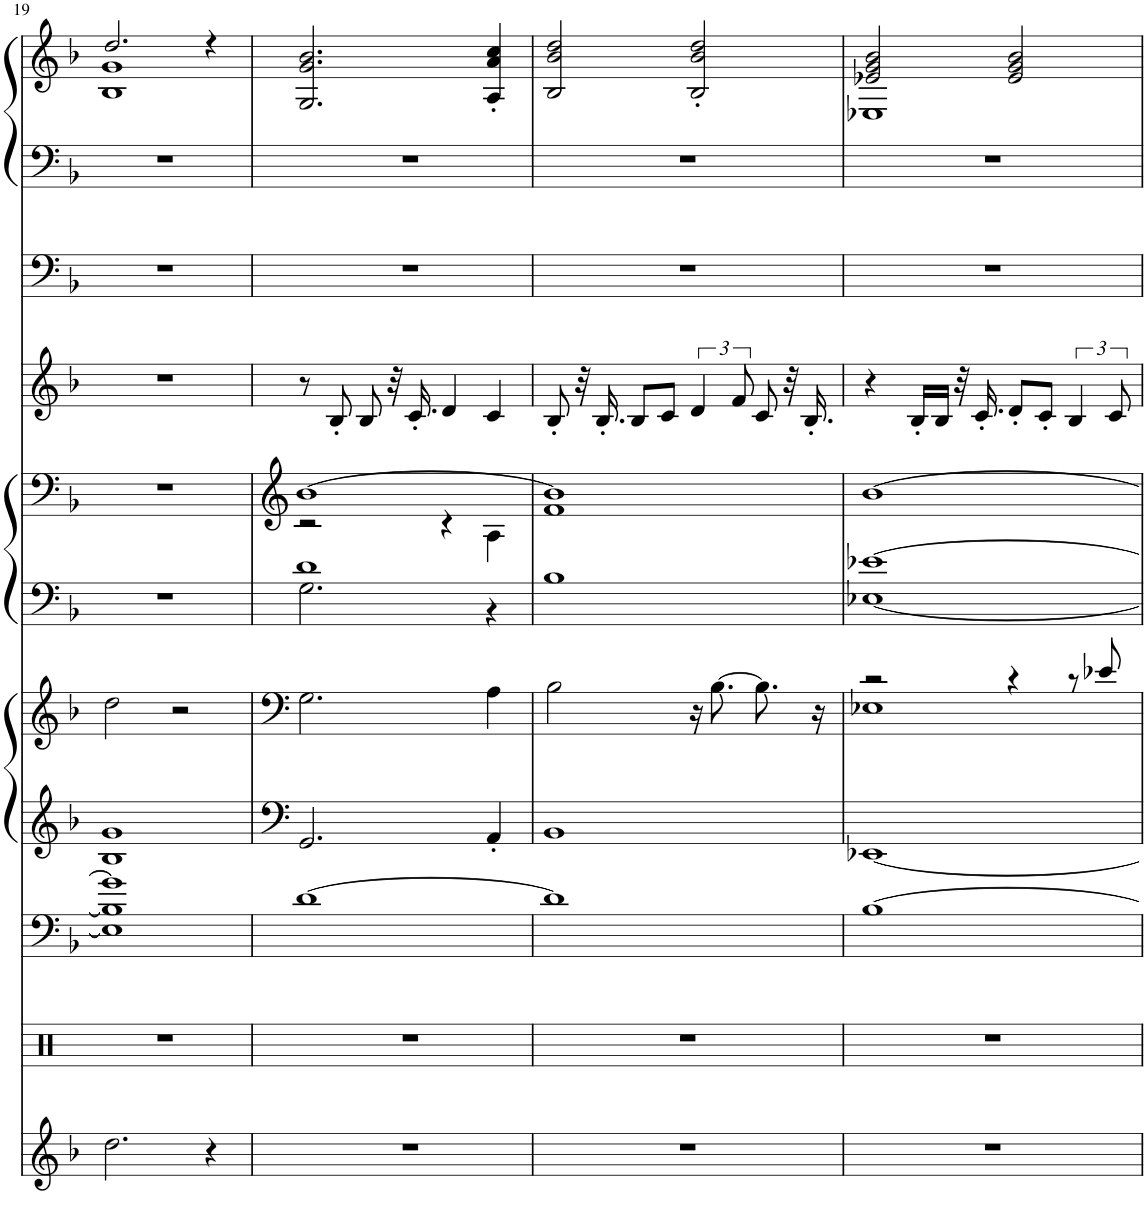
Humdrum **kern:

**kern	**kern	**kern	**kern	**kern	**kern	**kern	**kern	**kern	**kern	**kern
*part8	*part7	*part6	*part5	*part5	*part4	*part4	*part3	*part2	*part1	*part1
*staff11	*staff10	*staff9	*staff8	*staff7	*staff6	*staff5	*staff4	*staff3	*staff2	*staff1
*I"Celesta	*I"Percussion	*I"Warm Pad	*I"E.Piano	*	*I"Warm Pad	*	*I"Tenor Sax	*I"Strings 1	*I"E.Grand	*
*I'Clst	*	*	*I'E.Pno	*	*	*	*I'T Sax	*I'Str	*	*
!!LO:PB:g=z
*clefG2	*clefX	*clefF4	*clefG2	*clefG2	*clefF4	*clefF4	*clefG2	*clefF4	*clefF4	*clefG2
*	*	*	*	*	*	*	*Trd8c14	*	*	*
*k[b-]	*k[]	*k[b-]	*k[b-]	*k[b-]	*k[b-]	*k[b-]	*k[b-]	*k[b-]	*k[b-]	*k[b-]
*M4/4	*M4/4	*M4/4	*M4/4	*M4/4	*M4/4	*M4/4	*M4/4	*M4/4	*M4/4	*M4/4
=19	=19	=19	=19	=19	=19	=19	=19	=19	=19	=19
*	*	*^	*	*	*	*	*	*	*	*^
2.dd\	1r	1g]	1E-] 1B-]	1B- 1g	2dd\	1r	1r	1r	1r	1r	2.dd/	1B- 1g
.	.	.	.	.	2r	.	.	.	.	.	.	.
4r	.	.	.	.	.	.	.	.	.	.	4r	.
*	*	*v	*v	*	*	*	*	*	*	*	*v	*v
=20	=20	=20	=20	=20	=20	=20	=20	=20	=20	=20
*	*	*	*	*	*^	*^	*	*	*	*
1r	1r	[1d	2.GG/	2.G\	1d	2.G\	[1b-	2r	8r	1r	1r	2.G/ 2.g/ 2.b-/
.	.	.	.	.	.	.	.	.	8B-'/	.	.	.
.	.	.	.	.	.	.	.	.	8B-/	.	.	.
.	.	.	.	.	.	.	.	.	32r	.	.	.
.	.	.	.	.	.	.	.	.	16.c'/	.	.	.
.	.	.	.	.	.	.	.	4r	4d/	.	.	.
.	.	.	4AA'/	4A\	.	4r	.	4A\	4c/	.	.	4A/' 4a/' 4cc/'
*	*	*	*	*	*v	*v	*	*	*	*	*	*
=21	=21	=21	=21	=21	=21	=21	=21	=21	=21	=21	=21
1r	1r	1d]	1BB-	2B-\	1B-	1b-]	1f	8B-'/	1r	1r	2B-/ 2b-/ 2dd/
.	.	.	.	.	.	.	.	32r	.	.	.
.	.	.	.	.	.	.	.	16.B-'/	.	.	.
.	.	.	.	.	.	.	.	8B-/L	.	.	.
.	.	.	.	.	.	.	.	8c/J	.	.	.
.	.	.	.	16r	.	.	.	6d/	.	.	2B-/' 2b-/' 2dd/'
.	.	.	.	[8.B-\	.	.	.	.	.	.	.
.	.	.	.	.	.	.	.	12f/	.	.	.
.	.	.	.	8.B-\]	.	.	.	8c/	.	.	.
.	.	.	.	.	.	.	.	32r	.	.	.
.	.	.	.	.	.	.	.	16.B-'/	.	.	.
.	.	.	.	16r	.	.	.	.	.	.	.
*	*	*	*	*	*	*v	*v	*	*	*	*
=22	=22	=22	=22	=22	=22	=22	=22	=22	=22	=22
*	*	*	*	*^	*^	*	*	*	*	*^
1r	1r	[1B-	[1EE-X	2r	1E-X	[1e-X	[1E-X	[1b-	4r	1r	1r	2e-X/ 2g/ 2b-/	1E-X
.	.	.	.	.	.	.	.	.	16B-'/LL	.	.	.	.
.	.	.	.	.	.	.	.	.	16B-/JJ	.	.	.	.
.	.	.	.	.	.	.	.	.	32r	.	.	.	.
.	.	.	.	.	.	.	.	.	16.c'/	.	.	.	.
.	.	.	.	4r	.	.	.	.	8d'/L	.	.	2e-/ 2g/ 2b-/	.
.	.	.	.	.	.	.	.	.	8c'/J	.	.	.	.
.	.	.	.	8r	.	.	.	.	6B-/	.	.	.	.
.	.	.	.	8e-X/	.	.	.	.	.	.	.	.	.
.	.	.	.	.	.	.	.	.	12c/	.	.	.	.
*	*	*	*	*v	*v	*	*	*	*	*	*	*v	*v
*	*	*	*	*	*v	*v	*	*	*	*	*
=	=	=	=	=	=	=	=	=	=	=
*-	*-	*-	*-	*-	*-	*-	*-	*-	*-	*-
